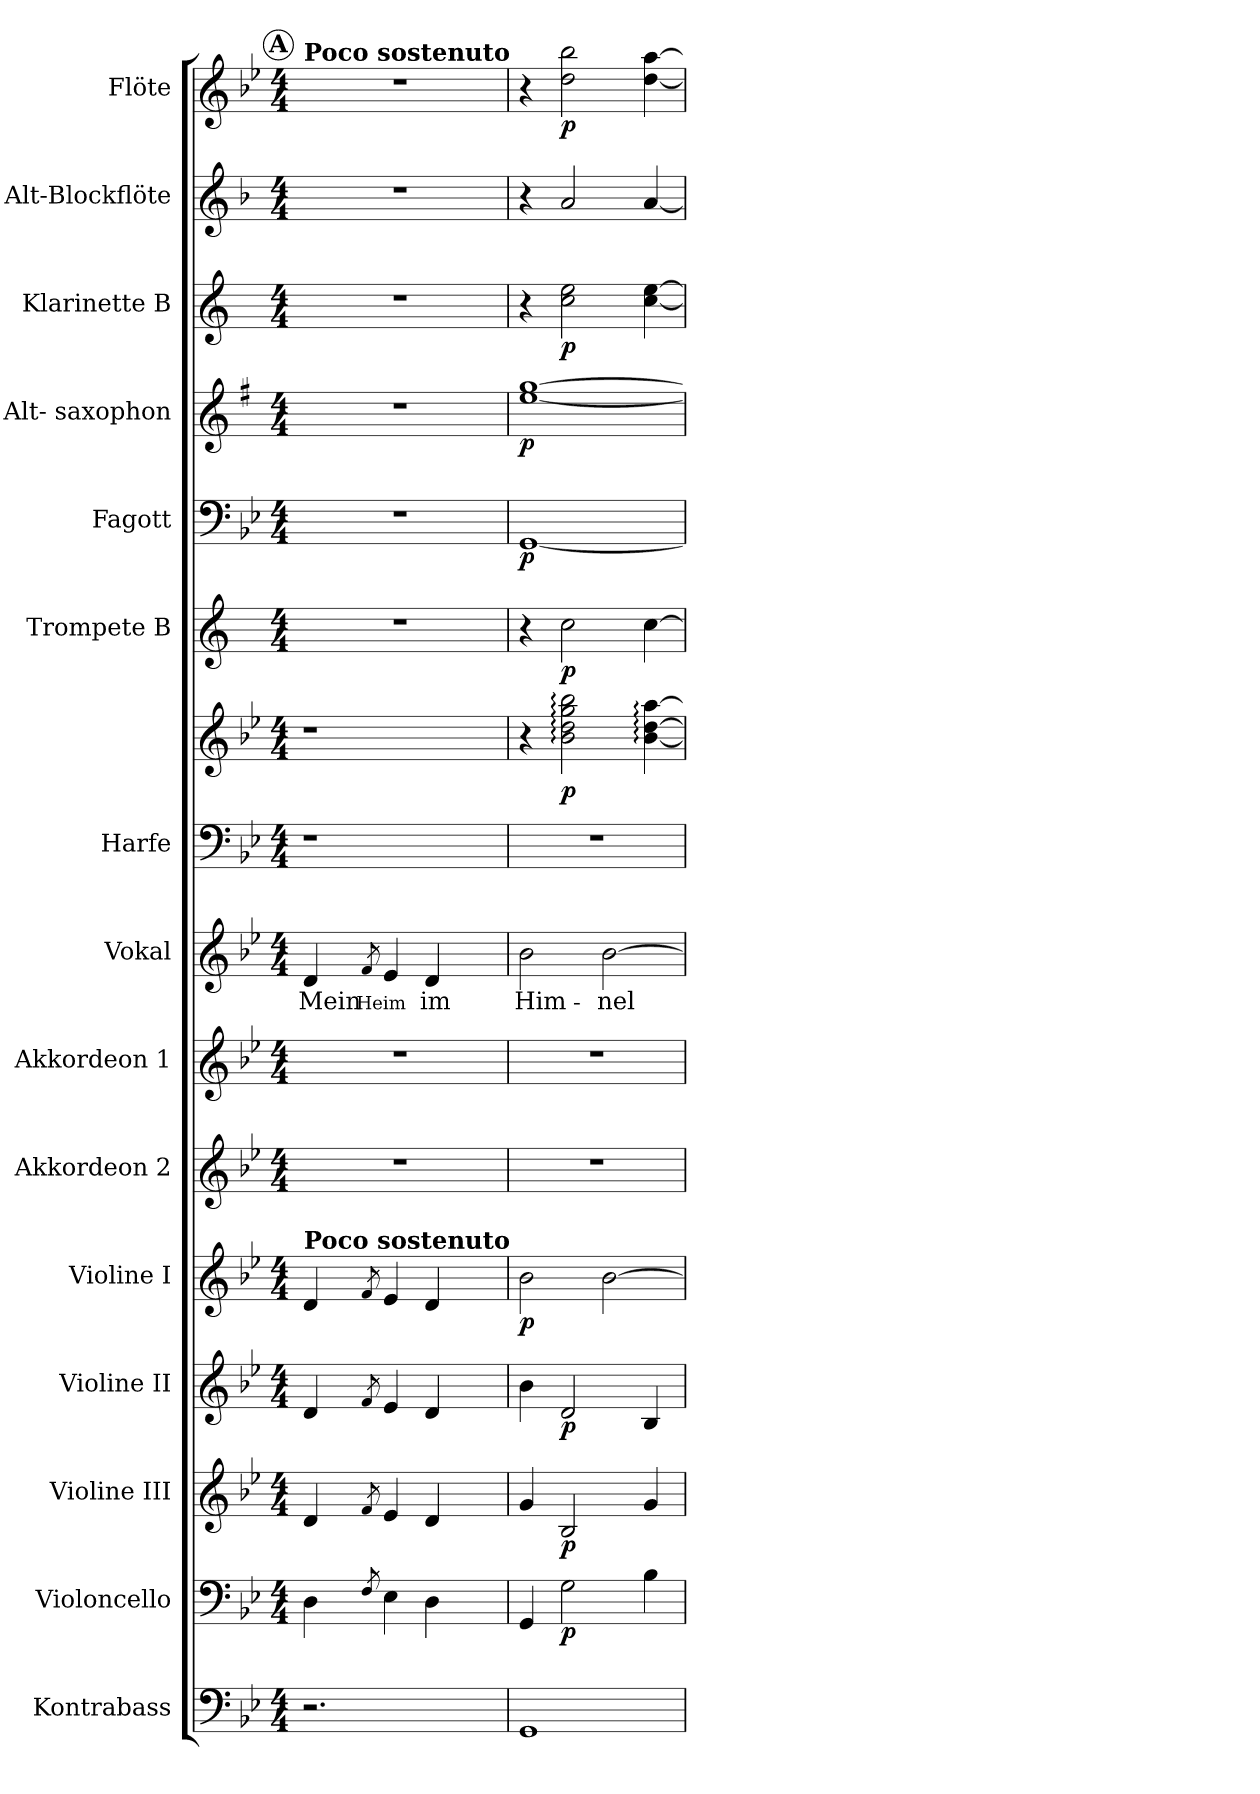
**kern	**kern	**dynam	**kern	**dynam	**kern	**dynam	**kern	**dynam	**kern	**kern	**kern	**text	**kern	**kern	**dynam	**kern	**dynam	**kern	**dynam	**kern	**dynam	**kern	**dynam	**kern	**kern	**dynam
*part15	*part14	*part14	*part13	*part13	*part12	*part12	*part11	*part11	*part10	*part9	*part8	*part8	*part7	*part7	*part7	*part6	*part6	*part5	*part5	*part4	*part4	*part3	*part3	*part2	*part1	*part1
*staff16	*staff15	*staff15	*staff14	*staff14	*staff13	*staff13	*staff12	*staff12	*staff11	*staff10	*staff9	*staff9	*staff8	*staff7	*staff7/8	*staff6	*staff6	*staff5	*staff5	*staff4	*staff4	*staff3	*staff3	*staff2	*staff1	*staff1
*I"Kontrabass	*I"Violoncello	*	*I"Violine III	*	*I"Violine II	*	*I"Violine I	*	*I"Akkordeon 2	*I"Akkordeon 1	*I"Vokal	*	*I"Harfe	*	*	*I"Trompete B	*	*I"Fagott	*	*I"Alt- saxophon	*	*I"Klarinette B	*	*I"Alt-Blockflöte	*I"Flöte	*
*I'Kb.	*I'Vc.	*	*I'Vln. III	*	*I'Vln. II	*	*I'Vln. I	*	*I'Akk.	*I'Akk.	*I'Vokal	*	*I'Hf.	*	*	*I'Tpt.	*	*I'Fgt.	*	*I'ASax.	*	*I'Kl.	*	*	*I'Fl.	*
!!LO:PB:g=z
*clefF4	*clefF4	*	*clefG2	*	*clefG2	*	*clefG2	*	*clefG2	*clefG2	*clefG2	*	*clefF4	*clefG2	*	*clefG2	*	*clefF4	*	*clefG2	*	*clefG2	*	*clefG2	*clefG2	*
*ITrd7c12	*	*	*	*	*	*	*	*	*	*	*	*	*	*	*	*ITrd1c2	*	*	*	*ITrd5c9	*	*ITrd1c2	*	*ITrd-3c-5	*	*
*k[b-e-]	*k[b-e-]	*	*k[b-e-]	*	*k[b-e-]	*	*k[b-e-]	*	*k[b-e-]	*k[b-e-]	*k[b-e-]	*	*k[b-e-]	*k[b-e-]	*	*k[b-e-]	*	*k[b-e-]	*	*k[b-e-]	*	*k[b-e-]	*	*k[b-e-]	*k[b-e-]	*
*g:	*g:	*	*g:	*	*g:	*	*g:	*	*g:	*g:	*g:	*	*g:	*g:	*	*g:	*	*g:	*	*g:	*	*g:	*	*g:	*g:	*
*M4/4	*M4/4	*	*M4/4	*	*M4/4	*	*M4/4	*	*M4/4	*M4/4	*M4/4	*	*M4/4	*M4/4	*	*M4/4	*	*M4/4	*	*M4/4	*	*M4/4	*	*M4/4	*M4/4	*
!!LO:REH:place=s1:B:color=#000000:enc=circle:fs=12.7736:t=A
=	=	=	=	=	=	=	=	=	=	=	=	=	=	=	=	=	=	=	=	=	=	=	=	=	=	=
!	!	!	!	!	!	!	!	!	!LO:N:vis=1	!LO:N:vis=1	!	!	!	!	!	!	!	!	!	!	!	!	!	!	!	!
!	!	!	!	!	!	!	!	!	!	!	!	!	!	!	!	!	!	!	!	!	!	!	!	!	!LO:TX:a:B:t=Poco sostenuto	!
!	!	!	!	!	!	!	!LO:TX:a:B:t=Poco sostenuto	!	!	!	!	!	!	!	!	!	!	!	!	!	!	!	!	!	!	!
!	!	!	!	!	!	!	!	!	!	!	!	!LO:LY:b:color=#000000	!LO:N:vis=1	!LO:N:vis=1	!	!LO:N:vis=1	!	!LO:N:vis=1	!	!LO:N:vis=1	!	!LO:N:vis=1	!	!LO:N:vis=1	!LO:N:vis=1	!
2.r	4Di\	.	4di/	.	4di/	.	4di/	.	1r	1r	4di/	Mein	2.r	2.r	.	1r	.	1r	.	1r	.	1r	.	1r	1r	.
!	!	!	!	!	!	!	!	!	!	!	!	!LO:LY:b:color=#000000	!	!	!	!	!	!	!	!	!	!	!	!	!	!
.	8qFi/	.	8qfi/	.	8qfi/	.	8qfi/	.	.	.	8qfi/	Heim	.	.	.	.	.	.	.	.	.	.	.	.	.	.
.	4E-i\	.	4e-i/	.	4e-i/	.	4e-i/	.	.	.	4e-i/	.	.	.	.	.	.	.	.	.	.	.	.	.	.	.
!	!	!	!	!	!	!	!	!	!	!	!	!LO:LY:b:color=#000000	!	!	!	!	!	!	!	!	!	!	!	!	!	!
.	4Di\	.	4di/	.	4di/	.	4di/	.	.	.	4di/	im	.	.	.	.	.	.	.	.	.	.	.	.	.	.
4ryy	4ryy	.	4ryy	.	4ryy	.	4ryy	.	.	.	4ryy	.	4ryy	4ryy	.	.	.	.	.	.	.	.	.	.	.	.
=1	=1	=1	=1	=1	=1	=1	=1	=1	=1	=1	=1	=1	=1	=1	=1	=1	=1	=1	=1	=1	=1	=1	=1	=1	=1	=1
!	!	!	!	!	!	!	!	!	!	!	!	!LO:LY:b:color=#000000	!	!	!	!	!	!	!	!	!	!	!	!	!	!
1GGGi	4GGi/	.	4gi/	.	4b-i\	.	2b-i\	p	1r	1r	2b-i\	Him-	1r	4r	.	4r	.	[<1GGi	p	[<1gi [>1b-i	p	4r	.	4r	4r	.
.	2Gi\	p	2B-i/	p	2di/	p	.	.	.	.	.	.	.	2b-i\: 2ddi: 2ggi: 2bb-i:	p	2b-i\	p	.	.	.	.	2b-i\ 2ddi	p	2ddi/	2ddi\ 2bb-i	p
!	!	!	!	!	!	!	!	!	!	!	!	!LO:LY:b:color=#000000	!	!	!	!	!	!	!	!	!	!	!	!	!	!
.	.	.	.	.	.	.	[>2b-i\	.	.	.	[>2b-i\	-nel	.	.	.	.	.	.	.	.	.	.	.	.	.	.
.	4B-i\	.	4gi/	.	4B-i/	.	.	.	.	.	.	.	.	[<4b-i\: [>4ddi: [>4aai:	.	[>4b-i\	.	.	.	.	.	[<4b-i\ [>4ddi	.	[<4ddi/	[<4ddi\ [>4aai	.
=	=	=	=	=	=	=	=	=	=	=	=	=	=	=	=	=	=	=	=	=	=	=	=	=	=	=
*-	*-	*-	*-	*-	*-	*-	*-	*-	*-	*-	*-	*-	*-	*-	*-	*-	*-	*-	*-	*-	*-	*-	*-	*-	*-	*-
